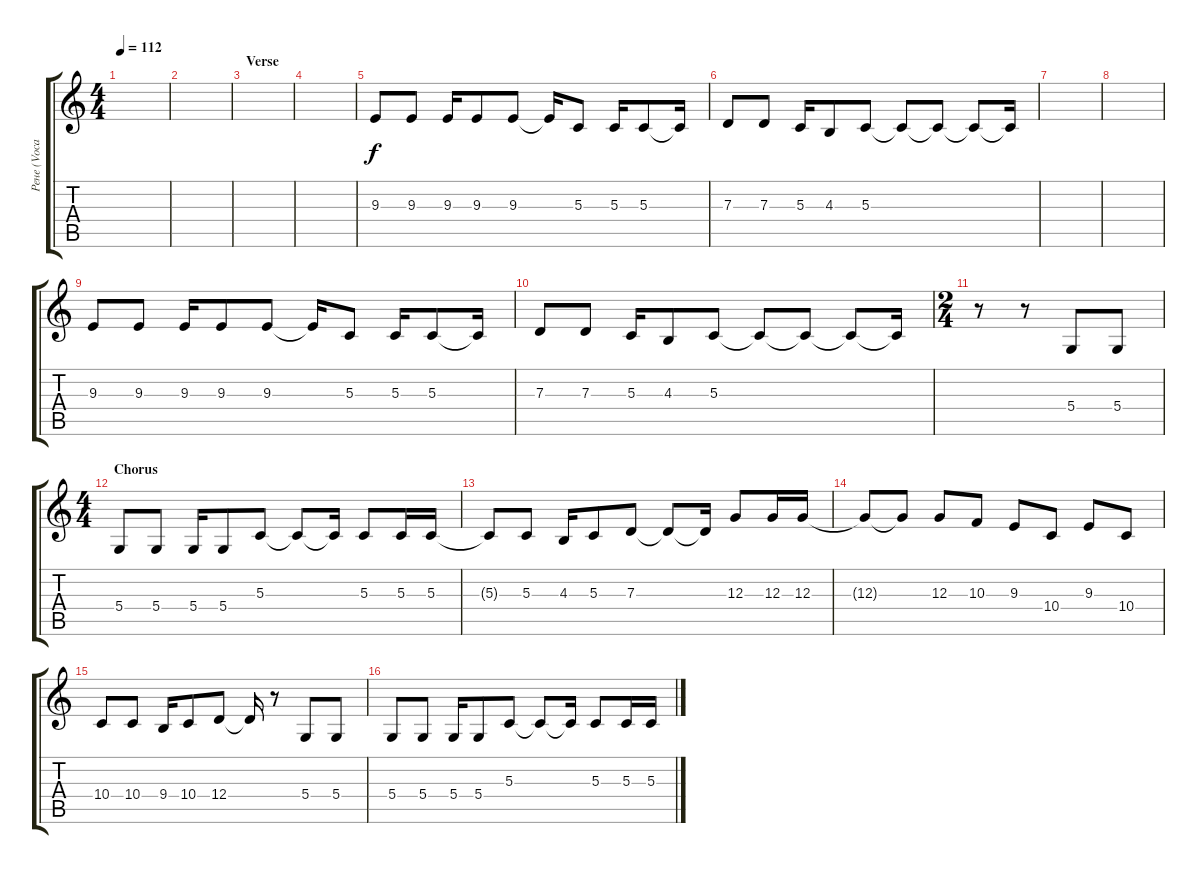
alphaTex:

\track ("Рене (Vocal 1)" "Рене (Voca") {instrument lead6voice}
\staff {score tabs}
\tuning (E4 B3 G3 D3 A2 E2) {hide}
\ts (4 4)
\tempo 112
\clef g2
\ks c
|
|
\section ("" "Verse")
|
|
9.3.8 9.3.8 9.3.16 9.3.8 9.3.8 9.3{t}.16 5.3.8 5.3.16 5.3.8 5.3{t}.16 |
7.3.8 7.3.8 5.3.16 4.3.8 5.3.8 5.3{t}.8 5.3{t}.8 5.3{t}.8 5.3{t}.16 |
|
|
9.3.8 9.3.8 9.3.16 9.3.8 9.3.8 9.3{t}.16 5.3.8 5.3.16 5.3.8 5.3{t}.16 |
7.3.8 7.3.8 5.3.16 4.3.8 5.3.8 5.3{t}.8 5.3{t}.8 5.3{t}.8 5.3{t}.16 |
\ts (2 4)
r.8 r.8 5.4.8 5.4.8 |
\ts (4 4)
\section ("" "Chorus")
5.4.8 5.4.8 5.4.16 5.4.8 5.3.8 5.3{t}.8 5.3{t}.16 5.3.8 5.3.16 5.3.16 |
5.3{t}.8 5.3.8 4.3.16 5.3.8 7.3.8 7.3{t}.8 7.3{t}.16 12.3.8 12.3.16 12.3.16 |
12.3{t}.8 12.3{t}.8 12.3.8 10.3.8 9.3.8 10.4.8 9.3.8 10.4.8 |
10.4.8 10.4.8 9.4.16 10.4.8 12.4.8 12.4{t}.16 r.8 5.4.8 5.4.8 |
5.4.8 5.4.8 5.4.16 5.4.8 5.3.8 5.3{t}.8 5.3{t}.16 5.3.8 5.3.16 5.3.16
